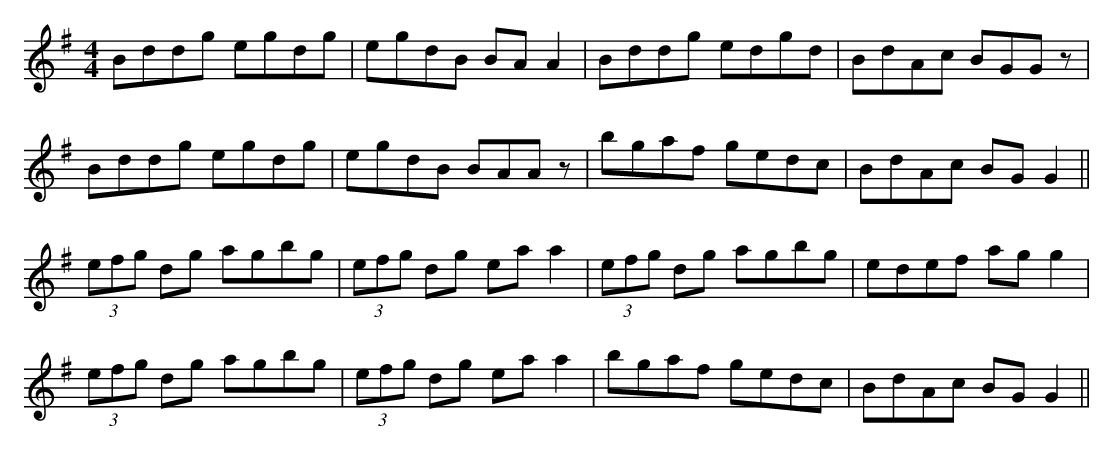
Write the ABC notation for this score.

X:1
M:4/4
K:G
Bddg egdg|egdB BA A2|Bddg edgd|BdAc BGGz|
Bddg egdg|egdB BAAz|bgaf gedc|BdAc BG G2||
(3efg dg agbg|(3efg dg ea a2|(3efg dg agbg|edef ag g2|
(3efg dg agbg|(3efg dg ea a2|bgaf gedc|BdAc BG G2||
